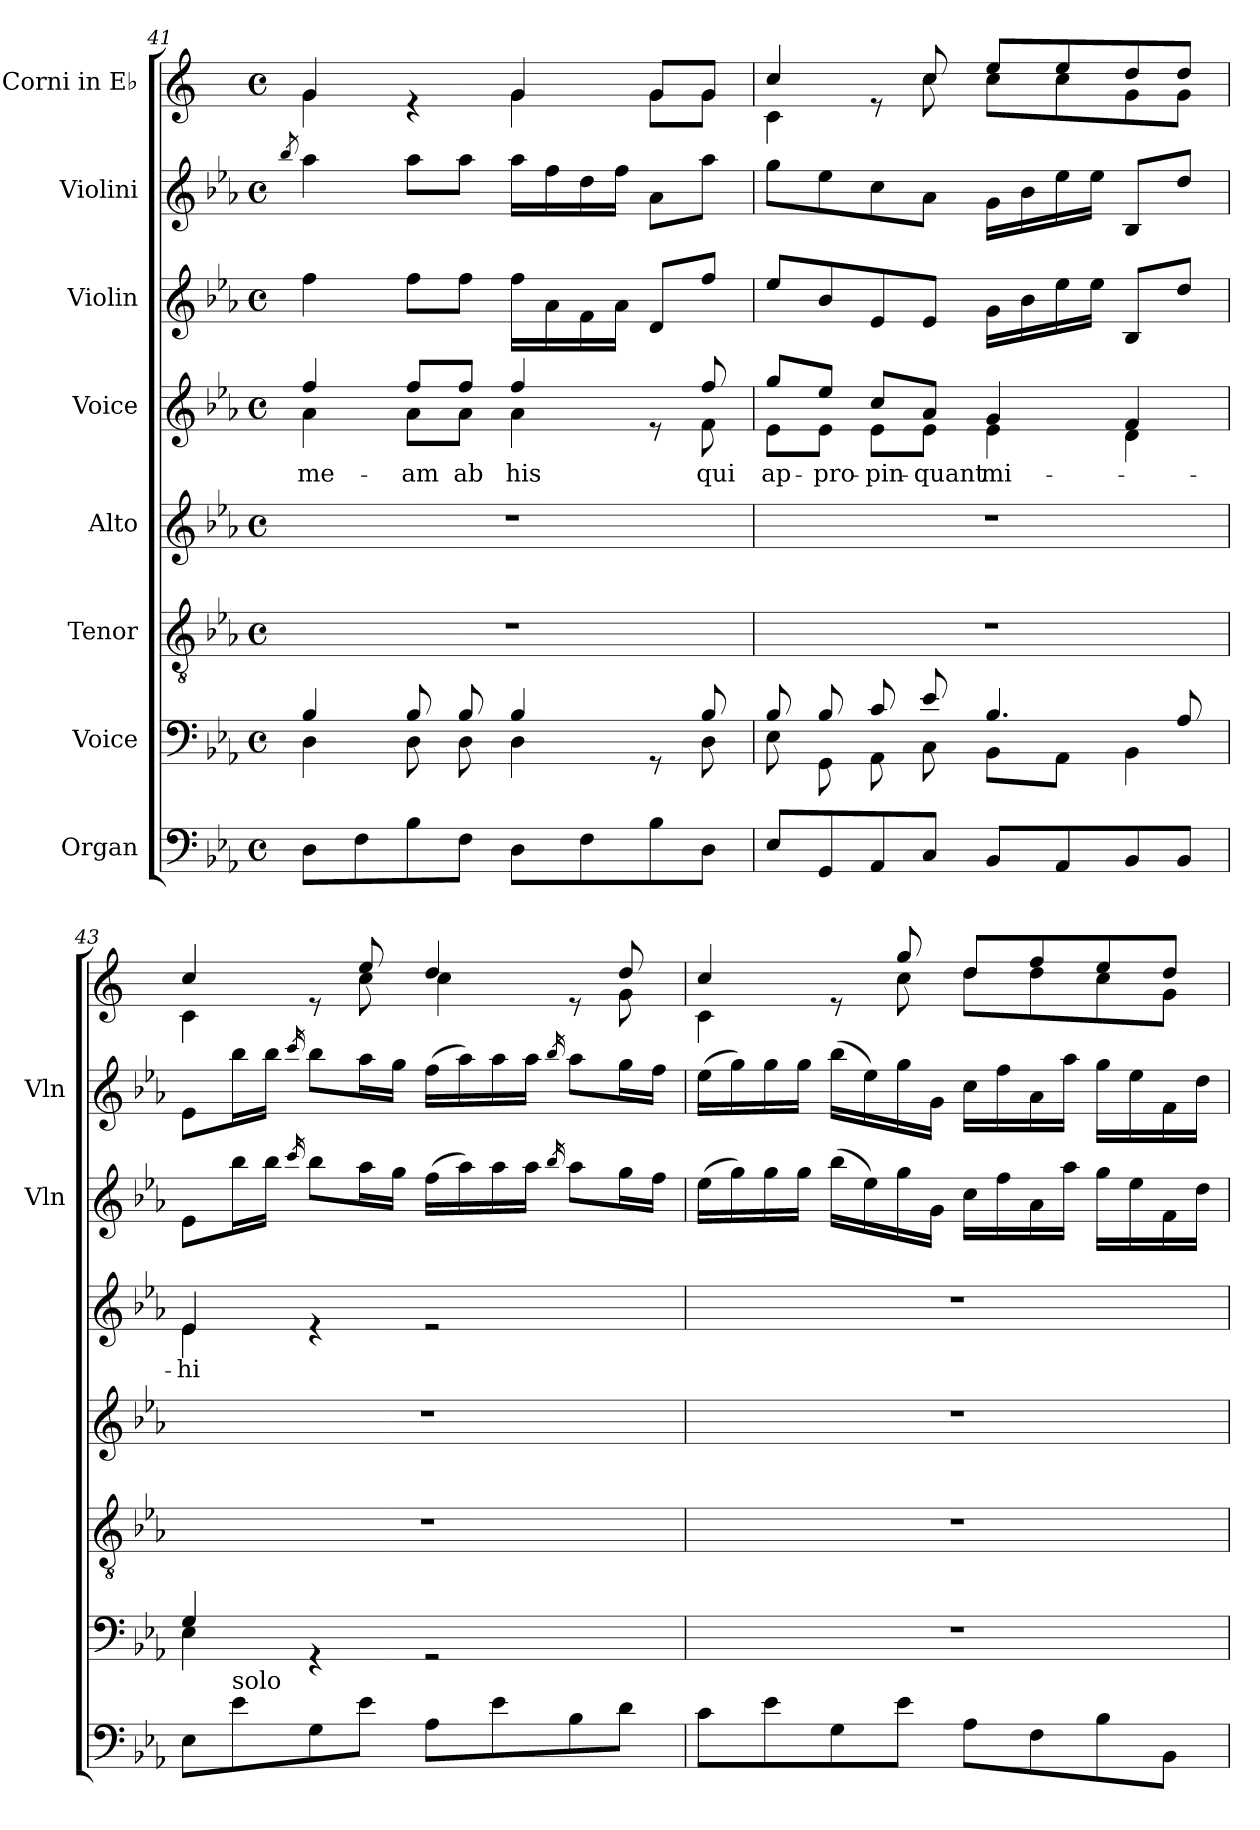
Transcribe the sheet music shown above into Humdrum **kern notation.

**kern	**kern	**kern	**kern	**kern	**text	**kern	**kern	**kern
*part8	*part7	*part6	*part5	*part4	*part4	*part3	*part2	*part1
*staff8	*staff7	*staff6	*staff5	*staff4	*staff4	*staff3	*staff2	*staff1
*I"Organ	*I"Voice	*I"Tenor	*I"Alto	*I"Voice	*	*I"Violin	*I"Violini	*I"Corni in E♭
*	*	*	*	*	*	*I'Vln	*I'Vln	*
*clefF4	*clefF4	*clefGv2	*clefG2	*clefG2	*	*clefG2	*clefG2	*clefG2
*	*	*	*	*	*	*	*	*ITrd5c9
*k[b-e-a-]	*k[b-e-a-]	*k[b-e-a-]	*k[b-e-a-]	*k[b-e-a-]	*	*k[b-e-a-]	*k[b-e-a-]	*k[b-e-a-]
*M4/4	*M4/4	*M4/4	*M4/4	*M4/4	*	*M4/4	*M4/4	*M4/4
*met(c)	*met(c)	*met(c)	*met(c)	*met(c)	*	*met(c)	*met(c)	*met(c)
=41	=41	=41	=41	=41	=41	=41	=41	=41
.	.	.	.	.	.	.	8qbb-/	.
*	*^	*	*	*	*	*	*	*
!	!	!	!	!	!	!LO:LY:b	!	!	!
*	*	*	*	*	*^	*	*	*	*^
8D\L	4B-/	4D\	1r	1r	4ff/	4a-\	me-	4ff\	4aa-\	4B-/	4B-\
8F\	.	.	.	.	.	.	.	.	.	.	.
!	!	!	!	!	!	!	!LO:LY:b	!	!	!	!
8B-\	8B-/	8D\	.	.	8ff/L	8a-\L	-am	8ff\L	8aa-\L	4re	4ryy
!	!	!	!	!	!	!	!LO:LY:b	!	!	!	!
8F\J	8B-/	8D\	.	.	8ff/J	8a-\J	ab	8ff\J	8aa-\J	.	.
!	!	!	!	!	!	!	!LO:LY:b	!	!	!	!
8D\L	4B-/	4D\	.	.	4ff/	4a-\	his	16ff\LL	16aa-\LL	4B-/	4B-\
.	.	.	.	.	.	.	.	16a-\	16ff\	.	.
8F\	.	.	.	.	.	.	.	16f\	16dd\	.	.
.	.	.	.	.	.	.	.	16a-\JJ	16ff\JJ	.	.
8B-\	8rGG	8ryy	.	.	8re	8ryy	.	8d/L	8a-\L	8B-/L	8B-\L
!	!	!	!	!	!	!	!LO:LY:b	!	!	!	!
8D\J	8B-/	8D\	.	.	8ff/	8f\	qui	8ff/J	8aa-\J	8B-/J	8B-\J
=42	=42	=42	=42	=42	=42	=42	=42	=42	=42	=42	=42
!	!	!	!	!	!	!	!LO:LY:b	!	!	!	!
8E-/L	8B-/	8E-\	1r	1r	8gg/L	8e-\L	ap-	8ee-/L	8gg\L	4e-/	4E-\
!	!	!	!	!	!	!	!LO:LY:b	!	!	!	!
8GG/	8B-/	8GG\	.	.	8ee-/J	8e-\J	-pro-	8b-/	8ee-\	.	.
!	!	!	!	!	!	!	!LO:LY:b	!	!	!	!
8AA-/	8c/	8AA-\	.	.	8cc/L	8e-\L	-pin-	8e-/	8cc\	8re	8ryy
!	!	!	!	!	!	!	!LO:LY:b	!	!	!	!
8C/J	8e-/	8C\	.	.	8a-/J	8e-\J	-quant	8e-/J	8a-\J	8e-/	8e-\
!	!	!	!	!	!	!	!LO:LY:b	!	!	!	!
8BB-/L	4.B-/	8BB-\L	.	.	4g/	4e-\	mi-	16g\LL	16g\LL	8g/L	8e-\L
.	.	.	.	.	.	.	.	16b-\	16b-\	.	.
8AA-/	.	8AA-\J	.	.	.	.	.	16ee-\	16ee-\	8g/	8e-\
.	.	.	.	.	.	.	.	16ee-\JJ	16ee-\JJ	.	.
8BB-/	.	4BB-\	.	.	4f/	4d\	.	8B-/L	8B-/L	8f/	8B-\
8BB-/J	8A-/	.	.	.	.	.	.	8dd/J	8dd/J	8f/J	8B-\J
!!LO:LB:g=z	!!
=43	=43	=43	=43	=43	=43	=43	=43	=43	=43	=43	=43
!	!	!	!	!	!	!	!LO:LY:b	!	!	!	!
8E-\L	4G/	4E-\	1r	1r	4e-/	4e-\	-hi	8e-\L	8e-\L	4e-/	4E-\
!LO:TX:a:t=solo	!	!	!	!	!	!	!	!	!	!	!
8e-\	.	.	.	.	.	.	.	16bb-\L	16bb-\L	.	.
.	.	.	.	.	.	.	.	16bb-\JJ	16bb-\JJ	.	.
.	.	.	.	.	.	.	.	16qccc/	16qccc/	.	.
8G\	4rGG	2.ryy	.	.	4re	2.ryy	.	8bb-\L	8bb-\L	8re	8ryy
8e-\J	.	.	.	.	.	.	.	16aa-\L	16aa-\L	8g/	8e-\
.	.	.	.	.	.	.	.	16gg\JJ	16gg\JJ	.	.
8A-\L	2rGG	.	.	.	2re	.	.	(16ff\LL	(16ff\LL	4f/	4e-\
.	.	.	.	.	.	.	.	16aa-\)	16aa-\)	.	.
8e-\	.	.	.	.	.	.	.	16aa-\	16aa-\	.	.
.	.	.	.	.	.	.	.	16aa-\JJ	16aa-\JJ	.	.
.	.	.	.	.	.	.	.	16qbb-/	16qbb-/	.	.
8B-\	.	.	.	.	.	.	.	8aa-\L	8aa-\L	8re	8ryy
8d\J	.	.	.	.	.	.	.	16gg\L	16gg\L	8f/	8B-\
.	.	.	.	.	.	.	.	16ff\JJ	16ff\JJ	.	.
*	*v	*v	*	*	*v	*v	*	*	*	*	*
=44	=44	=44	=44	=44	=44	=44	=44	=44	=44
8c\L	1r	1r	1r	1r	.	(16ee-\LL	(16ee-\LL	4e-/	4E-\
.	.	.	.	.	.	16gg\)	16gg\)	.	.
8e-\	.	.	.	.	.	16gg\	16gg\	.	.
.	.	.	.	.	.	16gg\JJ	16gg\JJ	.	.
8G\	.	.	.	.	.	(16bb-\LL	(16bb-\LL	8re	8ryy
.	.	.	.	.	.	16ee-\)	16ee-\)	.	.
8e-\J	.	.	.	.	.	16gg\	16gg\	8b-/	8e-\
.	.	.	.	.	.	16g\JJ	16g\JJ	.	.
8A-\L	.	.	.	.	.	16cc\LL	16cc\LL	8f/L	8f\L
.	.	.	.	.	.	16ff\	16ff\	.	.
8F\	.	.	.	.	.	16a-\	16a-\	8a-/	8f\
.	.	.	.	.	.	16aa-\JJ	16aa-\JJ	.	.
8B-\	.	.	.	.	.	16gg\LL	16gg\LL	8g/	8e-\
.	.	.	.	.	.	16ee-\	16ee-\	.	.
8BB-\J	.	.	.	.	.	16f\	16f\	8f/J	8B-\J
.	.	.	.	.	.	16dd\JJ	16dd\JJ	.	.
*	*	*	*	*	*	*	*	*v	*v
=	=	=	=	=	=	=	=	=
*-	*-	*-	*-	*-	*-	*-	*-	*-
